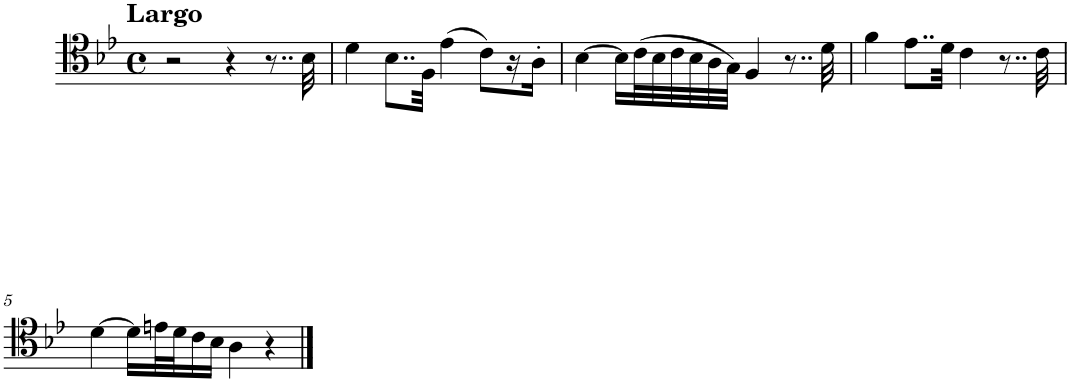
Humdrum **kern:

**kern
*part1
*staff1
*I"Piano
*I'Pno.
*clefC4
*k[b-e-]
*M4/4
*met(c)
=1
!LO:TX:a:B:t=Largo
2r
4r
8..r
32B-\
=2
4d\
8..B-\L
32F\Jkk
(4e-\
8c\L)
16r
16A'\JJ
=3
[4B-\
16B-\LL]
(32c\L
32B-\
32c\
32B-\
32A\
32G\JJJ)
4F/
8..r
32d\
=4
4f\
8..e-\L
32d\Jkk
4c\
8..r
32c\
!!LO:LB:g=z
=5
[4d\
16d\LL]
32en\L
32d\J
16c\
16B-\JJ
4A\
4r
==
*-
